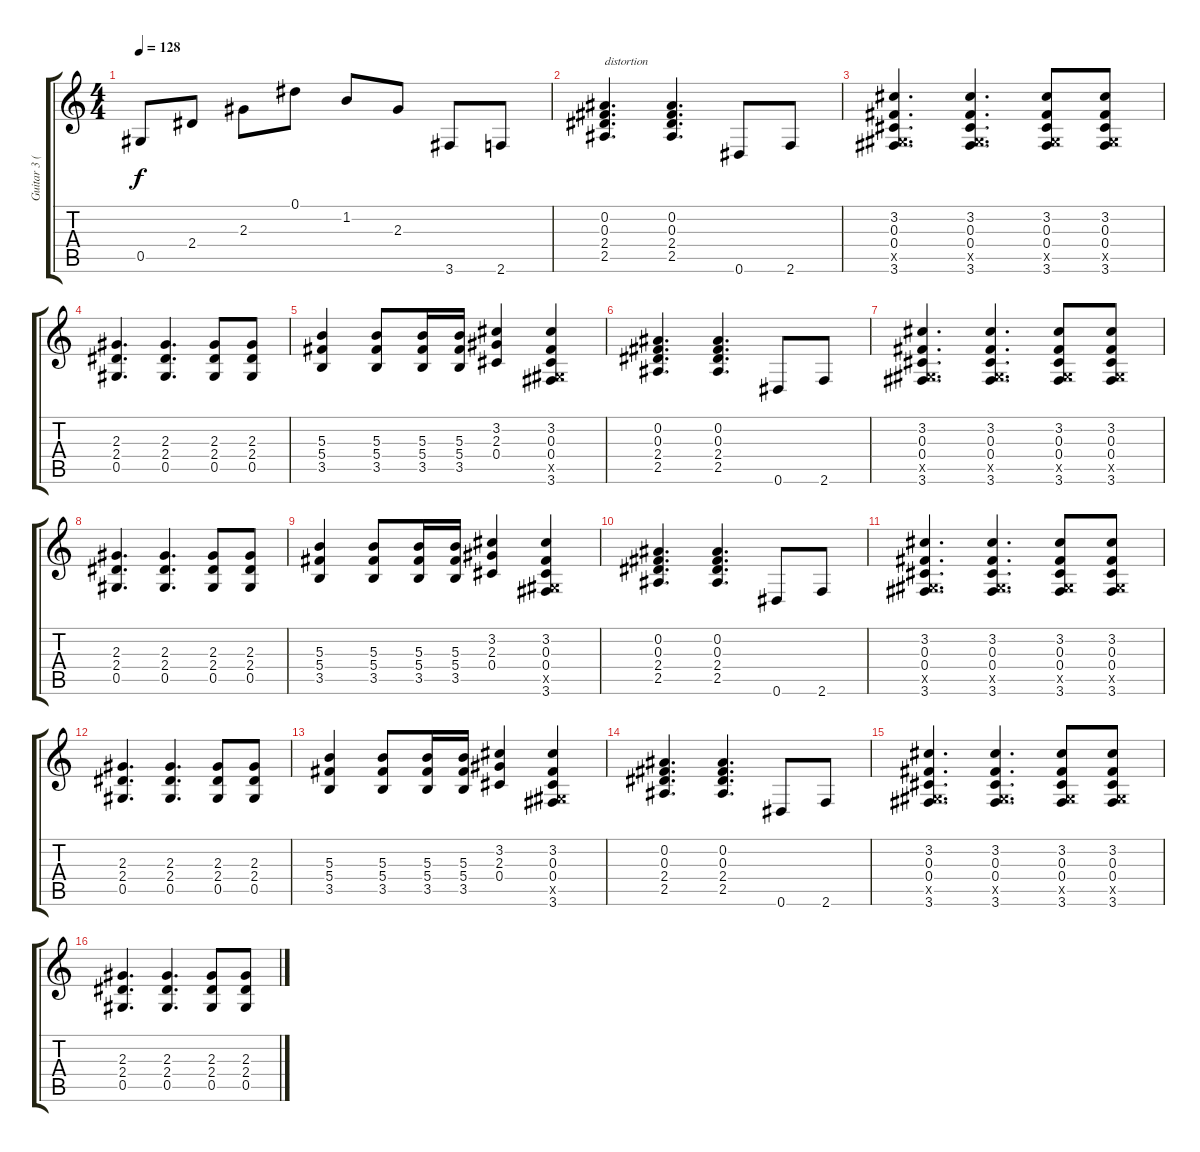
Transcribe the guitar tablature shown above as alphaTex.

\track ("Guitar 3 (Slash)" "Guitar 3 (") {instrument electricguitarjazz}
\staff {score tabs}
\tuning (Eb4 Bb3 Gb3 Db3 Ab2 Eb2) {hide}
\ts (4 4)
\tempo 128
\clef g2
\ks c
0.5.8{dy f} 2.4.8 2.3.8 0.1.8 1.2.8 2.3.8 3.6.8 2.6.8 |
(0.2 0.3 2.4 2.5).4{d txt "distortion"} (0.2 0.3 2.4 2.5).4{d} 0.6.8 2.6.8 |
(3.2 0.3 0.4 0.5{x} 3.6).4{d} (3.2 0.3 0.4 0.5{x} 3.6).4{d} (3.2 0.3 0.4 0.5{x} 3.6).8 (3.2 0.3 0.4 0.5{x} 3.6).8 |
(2.3 2.4 0.5).4{d} (2.3 2.4 0.5).4{d} (2.3 2.4 0.5).8 (2.3 2.4 0.5).8 |
(5.3 5.4 3.5).4 (5.3 5.4 3.5).8 (5.3 5.4 3.5).16 (5.3 5.4 3.5).16 (3.2 2.3 0.4).4 (3.2 0.3 0.4 0.5{x} 3.6).4 |
(0.2 0.3 2.4 2.5).4{d} (0.2 0.3 2.4 2.5).4{d} 0.6.8 2.6.8 |
(3.2 0.3 0.4 0.5{x} 3.6).4{d} (3.2 0.3 0.4 0.5{x} 3.6).4{d} (3.2 0.3 0.4 0.5{x} 3.6).8 (3.2 0.3 0.4 0.5{x} 3.6).8 |
(2.3 2.4 0.5).4{d} (2.3 2.4 0.5).4{d} (2.3 2.4 0.5).8 (2.3 2.4 0.5).8 |
(5.3 5.4 3.5).4 (5.3 5.4 3.5).8 (5.3 5.4 3.5).16 (5.3 5.4 3.5).16 (3.2 2.3 0.4).4 (3.2 0.3 0.4 0.5{x} 3.6).4 |
(0.2 0.3 2.4 2.5).4{d} (0.2 0.3 2.4 2.5).4{d} 0.6.8 2.6.8 |
(3.2 0.3 0.4 0.5{x} 3.6).4{d} (3.2 0.3 0.4 0.5{x} 3.6).4{d} (3.2 0.3 0.4 0.5{x} 3.6).8 (3.2 0.3 0.4 0.5{x} 3.6).8 |
(2.3 2.4 0.5).4{d} (2.3 2.4 0.5).4{d} (2.3 2.4 0.5).8 (2.3 2.4 0.5).8 |
(5.3 5.4 3.5).4 (5.3 5.4 3.5).8 (5.3 5.4 3.5).16 (5.3 5.4 3.5).16 (3.2 2.3 0.4).4 (3.2 0.3 0.4 0.5{x} 3.6).4 |
(0.2 0.3 2.4 2.5).4{d} (0.2 0.3 2.4 2.5).4{d} 0.6.8 2.6.8 |
(3.2 0.3 0.4 0.5{x} 3.6).4{d} (3.2 0.3 0.4 0.5{x} 3.6).4{d} (3.2 0.3 0.4 0.5{x} 3.6).8 (3.2 0.3 0.4 0.5{x} 3.6).8 |
(2.3 2.4 0.5).4{d} (2.3 2.4 0.5).4{d} (2.3 2.4 0.5).8 (2.3 2.4 0.5).8
